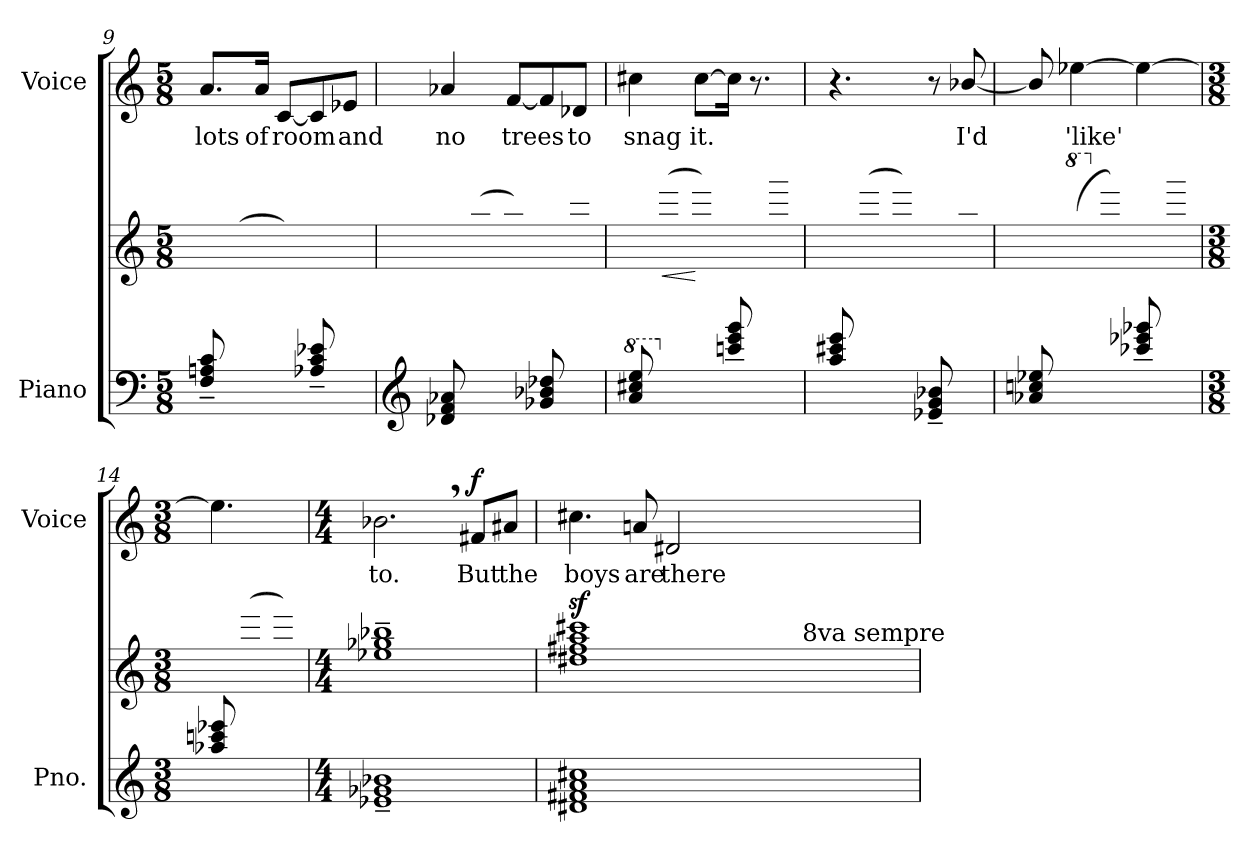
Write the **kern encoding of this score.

**kern	**kern	**dynam	**kern	**text	**dynam
*part2	*part2	*part2	*part1	*part1	*part1
*staff3	*staff2	*staff2/3	*staff1	*staff1	*staff1
*I"Piano	*	*	*I"Voice	*	*
*I'Pno.	*	*	*I'Voice	*	*
*clefF4	*clefG2	*	*clefG2	*	*
*k[]	*k[]	*	*k[]	*	*
*M5/8	*M5/8	*	*M5/8	*	*
=9	=9	=9	=9	=9	=9
*^	*	*	*	*	*
!	!	!	!	!	!LO:LY:b:color=#000000	!
8Fi/~ 8Ani~ 8ci~L	2ryy	8ryy	.	8.ai/L	lots	.
4ryy	.	(8fi\' 8ani' 8cci'	.	.	.	.
!	!	!	!	!	!LO:LY:b:color=#000000	!
.	.	.	.	16ai/Jk	of	.
!	!	!	!	!	!LO:LY:b:color=#000000	!
.	.	8fi\' 8ai' 8cci'J)	.	[<8ci/L	room	.
8A-Xi/~ 8ci~ 8e-Xi~L	.	8ryy	.	8ci/]	.	.
!	!	!	!	!	!LO:LY:b:color=#000000	!
8ryy	8ryy	8a-Xi\ 8cci 8ee-XiJ	.	8e-Xi/J	and	.
!!LO:PB:g=z
=10	=10	=10	=10	=10	=10	=10
*clefG2	*	*	*	*	*	*
!	!	!	!	!	!LO:LY:b:color=#000000	!
8d-Xi/ 8fi 8a-XiL	2ryy	8ryy	.	4a-Xi/	no	.
4ryy	.	(8dd-Xi\' 8ffi' 8aa-Xi'	.	.	.	.
!	!	!	!	!	!LO:LY:b:color=#000000	!
.	.	8dd-i\' 8ffi' 8aa-i'J)	.	[<8fi/L	trees	.
8g-Xi/ 8b-Xi 8dd-iL	.	8ryy	.	8fi/]	.	.
!	!	!	!	!	!LO:LY:b:color=#000000	!
8ryy	8ryy	8gg-Xi\ 8bb-Xi 8ddd-XiJ	.	8d-Xi/J	to	.
=11	=11	=11	=11	=11	=11	=11
*8va	*	*	*	*	*	*
!	!	!	!	!	!LO:LY:b:color=#000000	!
8aai/ 8ccc#Xi 8eeeiL	2ryy	8ryy	.	4cc#Xi\	snag	.
*X8va	*	*	*	*	*	*
!	!	!	!LO:HP:b	!	!	!
4ryy	.	(8aai\' 8ccc#i' 8eeei'	<	.	.	.
!	!	!	!	!	!LO:LY:b:color=#000000	!
.	.	8aai\' 8ccc#i' 8eeei'J)	[	[>8cc#i\L	it.	.
8cccni/ 8eeei 8gggiL	.	8ryy	.	16cc#i\Jk]	.	.
.	.	.	.	8.r	.	.
8ryy	8ryy	8cccni\'^ 8eeei'^ 8gggni'^J	.	.	.	.
=12	=12	=12	=12	=12	=12	=12
8aai/ 8ccc#Xi 8eeeiL	2ryy	8ryy	.	4.r	.	.
4ryy	.	(8aai\' 8ccc#i' 8eeei'	.	.	.	.
.	.	8aai\' 8ccc#i' 8eeei'J)	.	.	.	.
8e-Xi/~ 8gi~ 8b-Xi~L	.	8ryy	.	8r	.	.
!	!	!	!	!	!LO:LY:b:color=#000000	!
8ryy	8ryy	8ee-Xi\'^ 8ggi'^ 8bb-Xi'^J	.	[<8b-Xi/	I'd	.
=13	=13	=13	=13	=13	=13	=13
8a-Xi/ 8ccni 8ee-XiL	2ryy	8ryy	.	8b-i/]	.	.
*	*	*8va	*	*	*	*
!	!	!	!	!	!LO:LY:b:color=#000000	!
4ryy	.	(8aa-Xi\' 8cccni' 8eee-Xi'	.	[>4ee-Xi\	'like'	.
*	*	*X8va	*	*	*	*
.	.	8aa-i\' 8ccci' 8eee-i'J)	.	.	.	.
8ccc-Xi/ 8eee-i 8ggg-XiL	.	8ryy	.	4ee-i\_>	.	.
8ryy	8ryy	8ccc-Xi\'^ 8eee-i'^ 8ggg-Xi'^J	.	.	.	.
!!LO:LB:g=z
=14	=14	=14	=14	=14	=14	=14
*M3/8	*	*M3/8	*	*M3/8	*	*
!	!LO:N:vis=1	!	!	!	!	!
8aa-Xi/ 8cccni 8eee-XiL	4.ryy	8ryy	.	4.ee-i\]	.	.
4ryy	.	(8aa-Xi\' 8cccni' 8eee-Xi'	.	.	.	.
.	.	8aa-i\' 8ccci' 8eee-i'J)	.	.	.	.
*v	*v	*	*	*	*	*
=15	=15	=15	=15	=15	=15
*M4/4	*M4/4	*	*M4/4	*	*
!	!	!	!	!LO:LY:b:color=#000000	!
1e-Xi~ 1g-Xi~ 1b-Xi~	1ee-Xi~ 1gg-Xi~ 1bb-Xi~	.	2.b-X,i\	to.	.
!	!	!	!	!LO:LY:b:color=#000000	!
.	.	.	8f#Xi/L	But	f
!	!	!	!	!LO:LY:b:color=#000000	!
.	.	.	8a#Xi/J	the	.
=16	=16	=16	=16	=16	=16
!	!	!	!	!LO:LY:b:color=#000000	!
*	*^	*	*	*	*
1d#Xi 1f#Xi 1ai 1cc#Xi	1dd#Xiz 1ff#Xiz 1aaiz 1ccc#Xiz	2ryy	.	4.cc#Xi\	boys	.
!	!	!	!	!	!LO:LY:b:color=#000000	!
.	.	.	.	8ani/	are	.
!	!	!	!	!	!LO:LY:b:color=#000000	!
.	.	4ryy	.	2d#Xi/	there	.
.	.	8ryy	.	.	.	.
.	.	16ryy	.	.	.	.
.	.	32ryy	.	.	.	.
.	.	64ryy	.	.	.	.
.	.	128...ryy	.	.	.	.
!	!	!LO:TX:a:t=8va sempre	!	!	!	!
.	.	1024ryy	.	.	.	.
*	*v	*v	*	*	*	*
=	=	=	=	=	=
*-	*-	*-	*-	*-	*-
